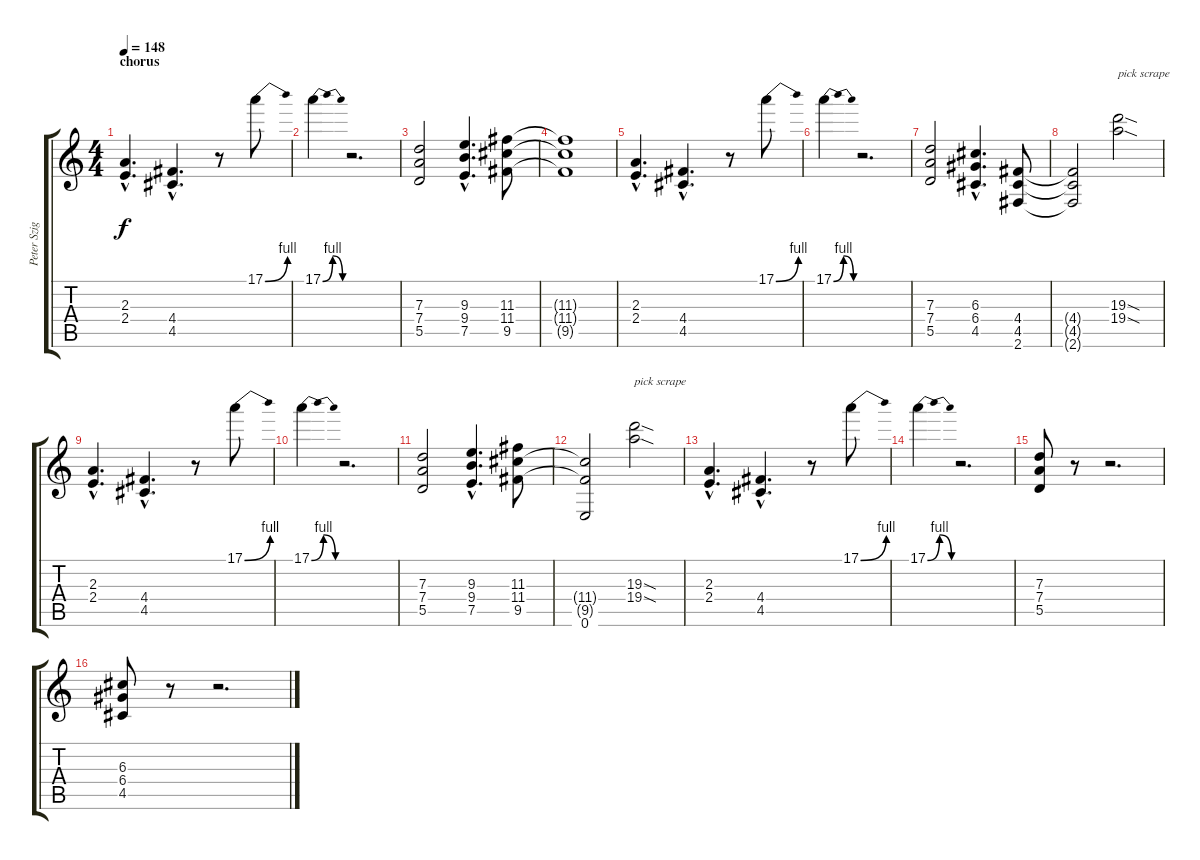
\track ("Peter Szigeti" "Peter Szig") {instrument distortionguitar}
\staff {score tabs}
\tuning (E4 B3 G3 D3 A2 E2) {hide}
\ts (4 4)
\section ("" "chorus")
\tempo 148
\clef g2
\ks c
(2.3{hac} 2.4{hac}).4{d dy f volume 11} (4.4{hac} 4.5{hac}).4{d} r.8 17.1{be (bend 0 0 60 4)}.8 |
17.1{be (bendrelease 0 0 15 4 45 4 60 0)}.4 r.2{d} |
(7.3 7.4 5.5).2 (9.3{hac} 9.4{hac} 7.5{hac}).4{d} (11.3 11.4 9.5).8 |
(11.3{t} 11.4{t} 9.5{t}).1 |
(2.3{hac} 2.4{hac}).4{d} (4.4{hac} 4.5{hac}).4{d} r.8 17.1{be (bend 0 0 60 4)}.8 |
17.1{be (bendrelease 0 0 15 4 45 4 60 0)}.4 r.2{d} |
(7.3 7.4 5.5).2 (6.3{hac} 6.4{hac} 4.5{hac}).4{d} (4.4 4.5 2.6).8 |
(4.4{t} 4.5{t} 2.6{t}).2 (19.3{sod} 19.4{sod}).2{txt "pick scrape" instrument guitarfretnoise} |
(2.3{hac} 2.4{hac}).4{d instrument distortionguitar} (4.4{hac} 4.5{hac}).4{d} r.8 17.1{be (bend 0 0 60 4)}.8 |
17.1{be (bendrelease 0 0 15 4 45 4 60 0)}.4 r.2{d} |
(7.3 7.4 5.5).2 (9.3{hac} 9.4{hac} 7.5{hac}).4{d} (11.3 11.4 9.5).8 |
(11.4{t} 9.5{t} 0.6).2 (19.3{sod} 19.4{sod}).2{txt "pick scrape" instrument guitarfretnoise} |
(2.3{hac} 2.4{hac}).4{d instrument distortionguitar} (4.4{hac} 4.5{hac}).4{d} r.8 17.1{be (bend 0 0 60 4)}.8 |
17.1{be (bendrelease 0 0 15 4 45 4 60 0)}.4 r.2{d} |
(7.3 7.4 5.5).8 r.8 r.2{d} |
(6.3 6.4 4.5).8 r.8 r.2{d}
